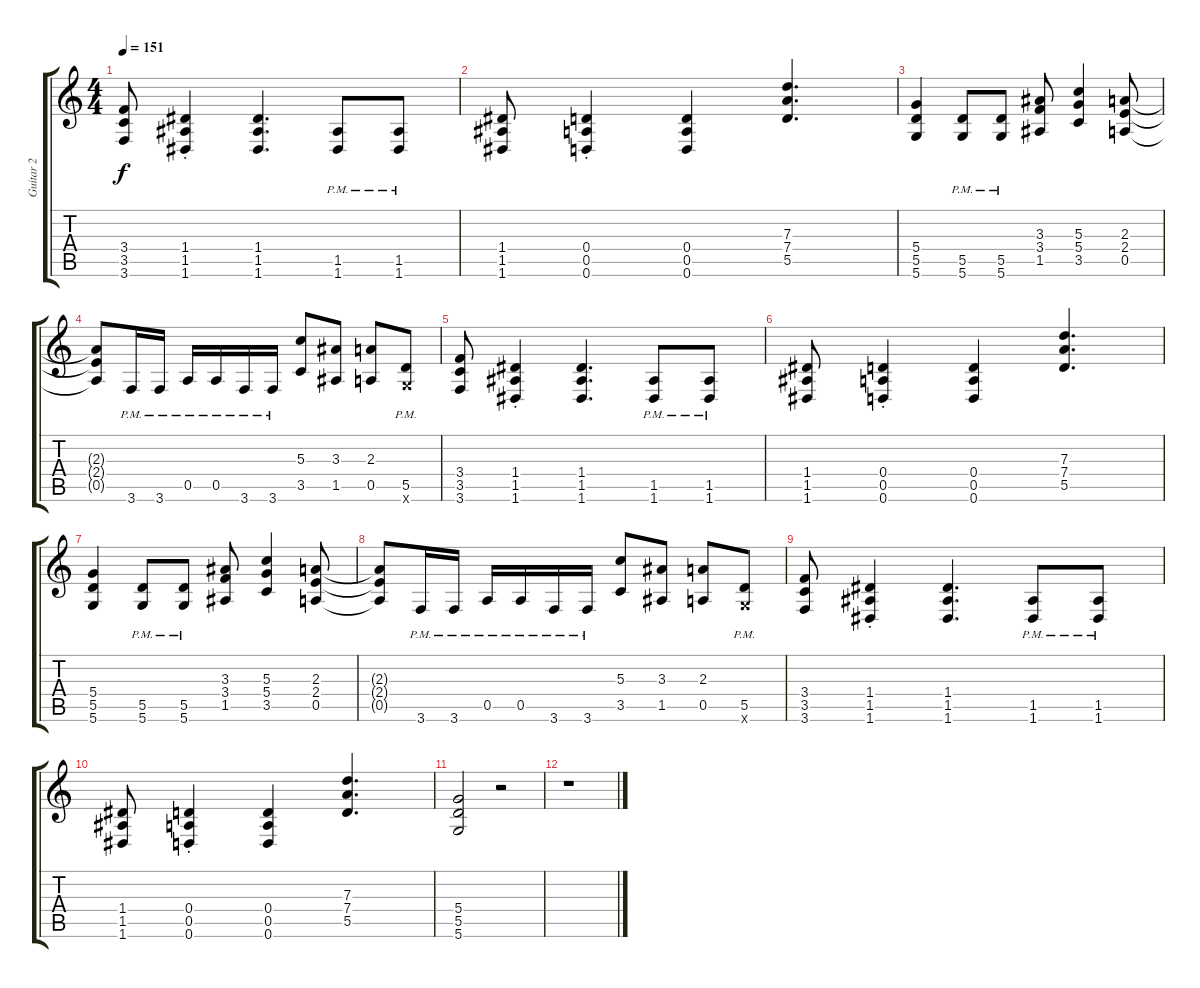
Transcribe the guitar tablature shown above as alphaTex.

\track ("Guitar 2" "Guitar 2") {instrument overdrivenguitar}
\staff {score tabs}
\tuning (E4 B3 G3 D3 A2 D2) {hide}
\ts (4 4)
\tempo 151
\clef g2
\ks c
(3.4 3.5 3.6).8{dy f} (1.4{st} 1.5{st} 1.6{st}).4 (1.4 1.5 1.6).4{d} (1.5{pm} 1.6{pm}).8 (1.5{pm} 1.6{pm}).8 |
(1.4 1.5 1.6).8 (0.4{st} 0.5{st} 0.6{st}).4 (0.4 0.5 0.6).4 (7.3 7.4 5.5).4{d} |
(5.4 5.5 5.6).4 (5.5{pm} 5.6).8 (5.5{pm} 5.6).8 (3.3 3.4 1.5).8 (5.3 5.4 3.5).4 (2.3 2.4 0.5).8 |
(2.3{t} 2.4{t} 0.5{t}).8 3.6{pm}.16 3.6{pm}.16 0.5{pm}.16 0.5{pm}.16 3.6{pm}.16 3.6{pm}.16 (5.3 3.5).8 (3.3 1.5).8 (2.3 0.5).8 (5.5{pm} 5.6{pm x}).8 |
(3.4 3.5 3.6).8 (1.4{st} 1.5{st} 1.6{st}).4 (1.4 1.5 1.6).4{d} (1.5{pm} 1.6{pm}).8 (1.5{pm} 1.6{pm}).8 |
(1.4 1.5 1.6).8 (0.4{st} 0.5{st} 0.6{st}).4 (0.4 0.5 0.6).4 (7.3 7.4 5.5).4{d} |
(5.4 5.5 5.6).4 (5.5{pm} 5.6).8 (5.5{pm} 5.6).8 (3.3 3.4 1.5).8 (5.3 5.4 3.5).4 (2.3 2.4 0.5).8 |
(2.3{t} 2.4{t} 0.5{t}).8 3.6{pm}.16 3.6{pm}.16 0.5{pm}.16 0.5{pm}.16 3.6{pm}.16 3.6{pm}.16 (5.3 3.5).8 (3.3 1.5).8 (2.3 0.5).8 (5.5{pm} 5.6{pm x}).8 |
(3.4 3.5 3.6).8 (1.4{st} 1.5{st} 1.6{st}).4 (1.4 1.5 1.6).4{d} (1.5{pm} 1.6{pm}).8 (1.5{pm} 1.6{pm}).8 |
(1.4 1.5 1.6).8 (0.4{st} 0.5{st} 0.6{st}).4 (0.4 0.5 0.6).4 (7.3 7.4 5.5).4{d} |
(5.4 5.5 5.6).2 r.2 |
r.1
